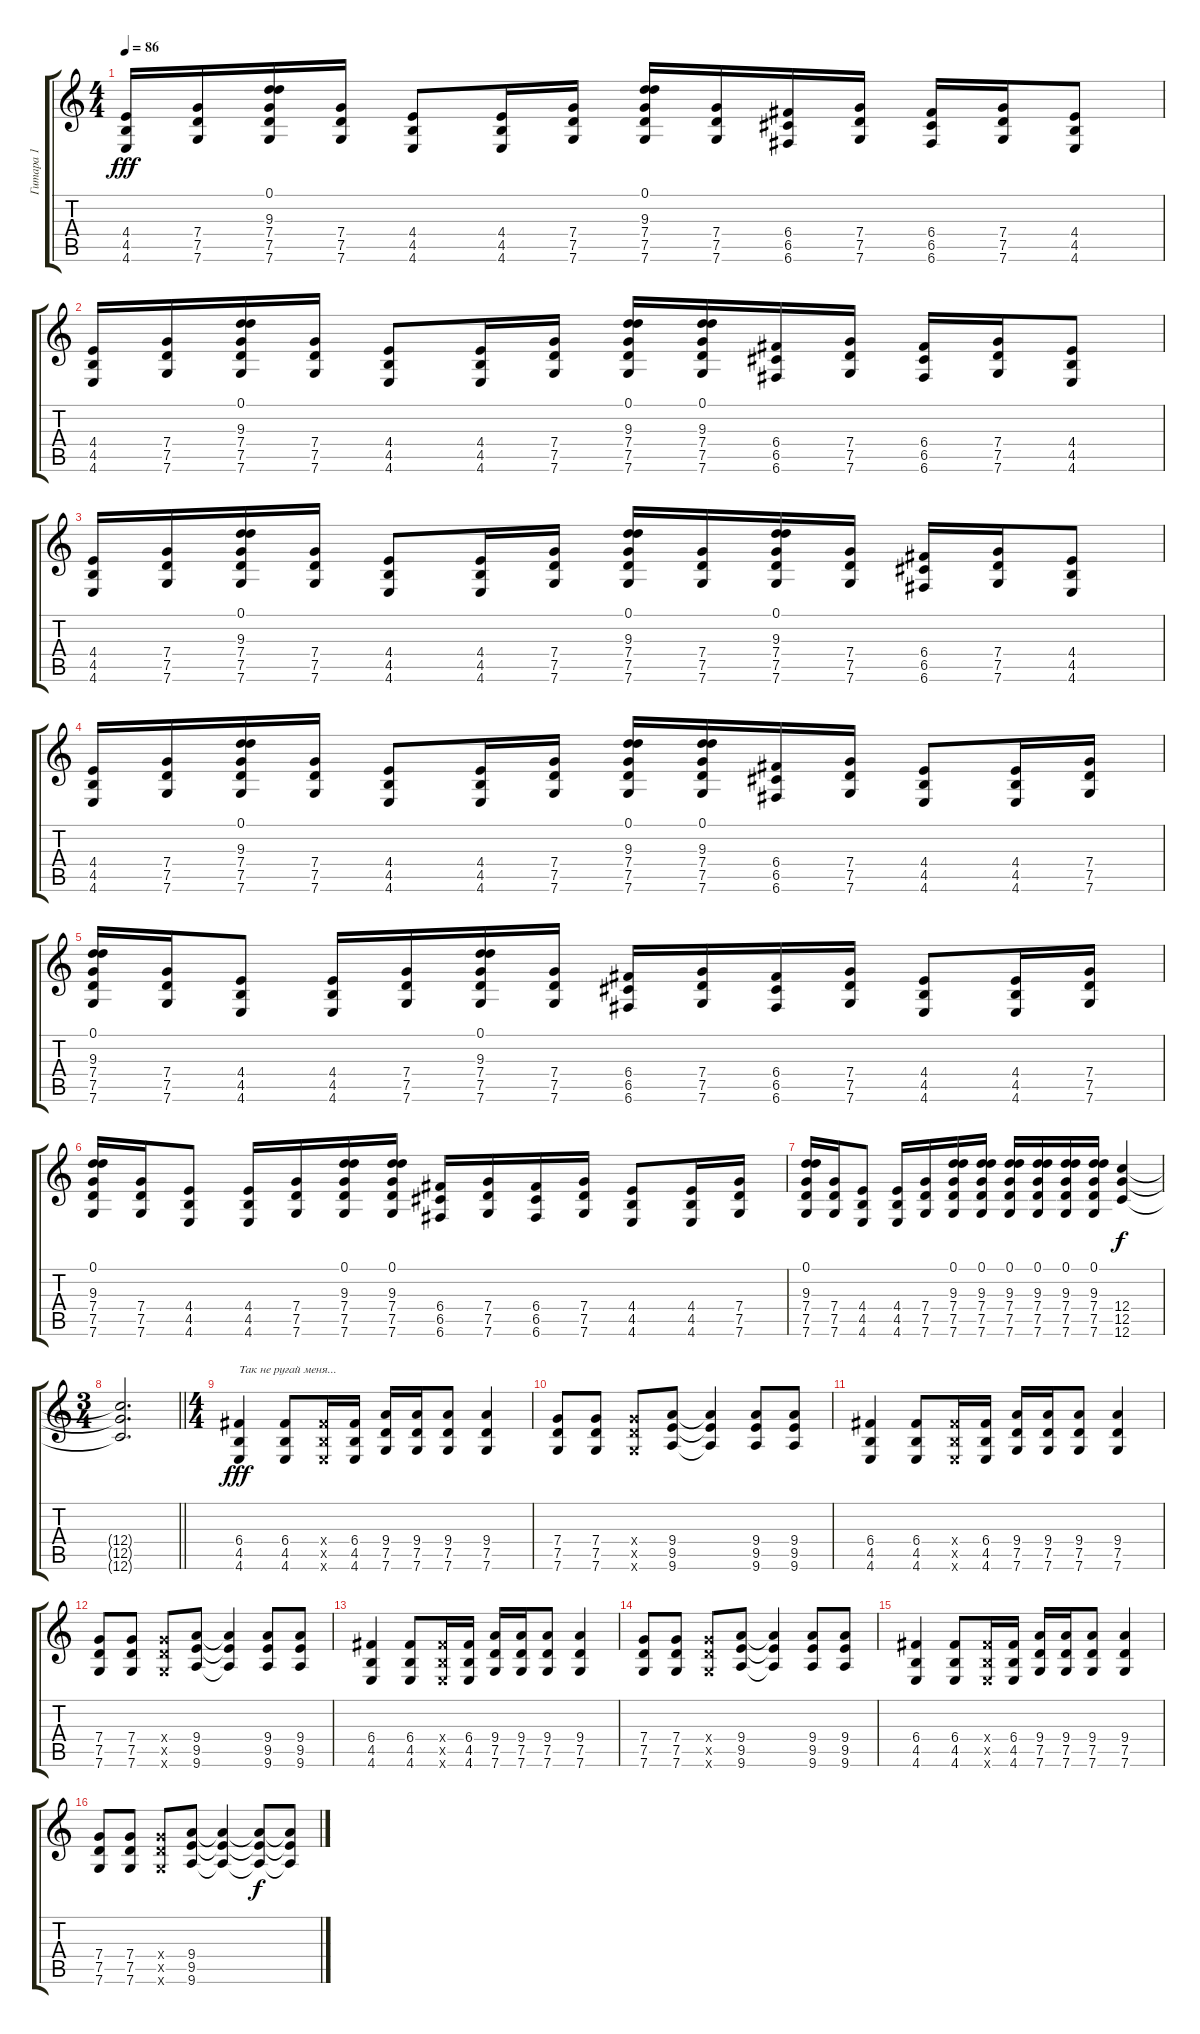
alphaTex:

\track ("Гитара 1" "Гитара 1") {instrument distortionguitar}
\staff {score tabs}
\tuning (D4 A3 F3 C3 G2 C2) {hide}
\ts (4 4)
\tempo 86
\clef g2
\ks c
(4.4 4.5 4.6).16{dy fff} (7.4 7.5 7.6).16 (0.1 9.3 7.4 7.5 7.6).16 (7.4 7.5 7.6).16 (4.4 4.5 4.6).8 (4.4 4.5 4.6).16 (7.4 7.5 7.6).16 (0.1 9.3 7.4 7.5 7.6).16 (7.4 7.5 7.6).16 (6.4 6.5 6.6).16 (7.4 7.5 7.6).16 (6.4 6.5 6.6).16 (7.4 7.5 7.6).16 (4.4 4.5 4.6).8 |
(4.4 4.5 4.6).16 (7.4 7.5 7.6).16 (0.1 9.3 7.4 7.5 7.6).16 (7.4 7.5 7.6).16 (4.4 4.5 4.6).8 (4.4 4.5 4.6).16 (7.4 7.5 7.6).16 (0.1 9.3 7.4 7.5 7.6).16 (0.1 9.3 7.4 7.5 7.6).16 (6.4 6.5 6.6).16 (7.4 7.5 7.6).16 (6.4 6.5 6.6).16 (7.4 7.5 7.6).16 (4.4 4.5 4.6).8 |
(4.4 4.5 4.6).16 (7.4 7.5 7.6).16 (0.1 9.3 7.4 7.5 7.6).16 (7.4 7.5 7.6).16 (4.4 4.5 4.6).8 (4.4 4.5 4.6).16 (7.4 7.5 7.6).16 (0.1 9.3 7.4 7.5 7.6).16 (7.4 7.5 7.6).16 (0.1 9.3 7.4 7.5 7.6).16 (7.4 7.5 7.6).16 (6.4 6.5 6.6).16 (7.4 7.5 7.6).16 (4.4 4.5 4.6).8 |
(4.4 4.5 4.6).16 (7.4 7.5 7.6).16 (0.1 9.3 7.4 7.5 7.6).16 (7.4 7.5 7.6).16 (4.4 4.5 4.6).8 (4.4 4.5 4.6).16 (7.4 7.5 7.6).16 (0.1 9.3 7.4 7.5 7.6).16 (0.1 9.3 7.4 7.5 7.6).16 (6.4 6.5 6.6).16 (7.4 7.5 7.6).16 (4.4 4.5 4.6).8 (4.4 4.5 4.6).16 (7.4 7.5 7.6).16 |
(0.1 9.3 7.4 7.5 7.6).16 (7.4 7.5 7.6).16 (4.4 4.5 4.6).8 (4.4 4.5 4.6).16 (7.4 7.5 7.6).16 (0.1 9.3 7.4 7.5 7.6).16 (7.4 7.5 7.6).16 (6.4 6.5 6.6).16 (7.4 7.5 7.6).16 (6.4 6.5 6.6).16 (7.4 7.5 7.6).16 (4.4 4.5 4.6).8 (4.4 4.5 4.6).16 (7.4 7.5 7.6).16 |
(0.1 9.3 7.4 7.5 7.6).16 (7.4 7.5 7.6).16 (4.4 4.5 4.6).8 (4.4 4.5 4.6).16 (7.4 7.5 7.6).16 (0.1 9.3 7.4 7.5 7.6).16 (0.1 9.3 7.4 7.5 7.6).16 (6.4 6.5 6.6).16 (7.4 7.5 7.6).16 (6.4 6.5 6.6).16 (7.4 7.5 7.6).16 (4.4 4.5 4.6).8 (4.4 4.5 4.6).16 (7.4 7.5 7.6).16 |
(0.1 9.3 7.4 7.5 7.6).16 (7.4 7.5 7.6).16 (4.4 4.5 4.6).8 (4.4 4.5 4.6).16 (7.4 7.5 7.6).16 (0.1 9.3 7.4 7.5 7.6).16 (0.1 9.3 7.4 7.5 7.6).16 (0.1 9.3 7.4 7.5 7.6).16 (0.1 9.3 7.4 7.5 7.6).16 (0.1 9.3 7.4 7.5 7.6).16 (0.1 9.3 7.4 7.5 7.6).16 (12.4 12.5 12.6).4{dy f} |
\ts (3 4)
\barLineRight lightlight
(12.4{t} 12.5{t} 12.6{t}).2{d instrument acousticguitarsteel} |
\ts (4 4)
(6.4 4.5 4.6).4{txt "Так не ругай меня..." dy fff volume 16 instrument distortionguitar} (6.4 4.5 4.6).8 (6.4{x} 4.5{x} 4.6{x}).16 (6.4 4.5 4.6).16 (9.4 7.5 7.6).16 (9.4 7.5 7.6).16 (9.4 7.5 7.6).8 (9.4 7.5 7.6).4 |
(7.4 7.5 7.6).8 (7.4 7.5 7.6).8 (7.4{x} 7.5{x} 7.6{x}).8 (9.4 9.5 9.6).8 (9.4{t} 9.5{t} 9.6{t}).4 (9.4 9.5 9.6).8 (9.4 9.5 9.6).8 |
(6.4 4.5 4.6).4 (6.4 4.5 4.6).8 (6.4{x} 4.5{x} 4.6{x}).16 (6.4 4.5 4.6).16 (9.4 7.5 7.6).16 (9.4 7.5 7.6).16 (9.4 7.5 7.6).8 (9.4 7.5 7.6).4 |
(7.4 7.5 7.6).8 (7.4 7.5 7.6).8 (7.4{x} 7.5{x} 7.6{x}).8 (9.4 9.5 9.6).8 (9.4{t} 9.5{t} 9.6{t}).4 (9.4 9.5 9.6).8 (9.4 9.5 9.6).8 |
(6.4 4.5 4.6).4 (6.4 4.5 4.6).8 (6.4{x} 4.5{x} 4.6{x}).16 (6.4 4.5 4.6).16 (9.4 7.5 7.6).16 (9.4 7.5 7.6).16 (9.4 7.5 7.6).8 (9.4 7.5 7.6).4 |
(7.4 7.5 7.6).8 (7.4 7.5 7.6).8 (7.4{x} 7.5{x} 7.6{x}).8 (9.4 9.5 9.6).8 (9.4{t} 9.5{t} 9.6{t}).4 (9.4 9.5 9.6).8 (9.4 9.5 9.6).8 |
(6.4 4.5 4.6).4 (6.4 4.5 4.6).8 (6.4{x} 4.5{x} 4.6{x}).16 (6.4 4.5 4.6).16 (9.4 7.5 7.6).16 (9.4 7.5 7.6).16 (9.4 7.5 7.6).8 (9.4 7.5 7.6).4 |
(7.4 7.5 7.6).8 (7.4 7.5 7.6).8 (7.4{x} 7.5{x} 7.6{x}).8 (9.4 9.5 9.6).8 (9.4{t} 9.5{t} 9.6{t}).4 (9.4{t} 9.5{t} 9.6{t}).8{dy f} (9.4{t} 9.5{t} 9.6{t}).8
